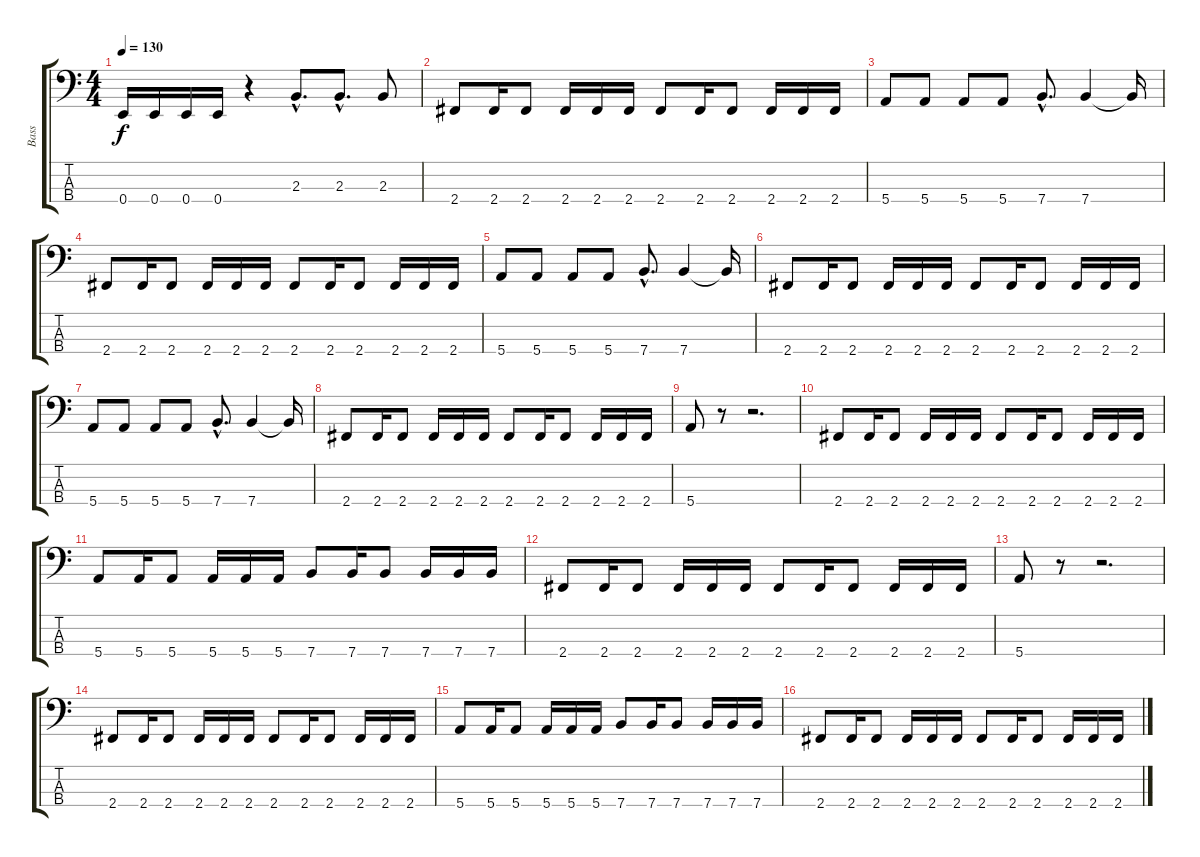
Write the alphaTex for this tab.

\track ("Bass" "Bass") {instrument electricbassfinger}
\staff {score tabs}
\tuning (G2 D2 A1 E1) {hide}
\ts (4 4)
\tempo 130
\clef f4
\ks c
0.4.16{dy f} 0.4.16 0.4.16 0.4.16 r.4 2.3{hac}.8{d} 2.3{hac}.8{d} 2.3.8 |
2.4.8 2.4.16 2.4.8 2.4.16 2.4.16 2.4.16 2.4.8 2.4.16 2.4.8 2.4.16 2.4.16 2.4.16 |
5.4.8 5.4.8 5.4.8 5.4.8 7.4{hac}.8{d} 7.4.4 7.4{t}.16 |
2.4.8 2.4.16 2.4.8 2.4.16 2.4.16 2.4.16 2.4.8 2.4.16 2.4.8 2.4.16 2.4.16 2.4.16 |
5.4.8 5.4.8 5.4.8 5.4.8 7.4{hac}.8{d} 7.4.4 7.4{t}.16 |
2.4.8 2.4.16 2.4.8 2.4.16 2.4.16 2.4.16 2.4.8 2.4.16 2.4.8 2.4.16 2.4.16 2.4.16 |
5.4.8 5.4.8 5.4.8 5.4.8 7.4{hac}.8{d} 7.4.4 7.4{t}.16 |
2.4.8 2.4.16 2.4.8 2.4.16 2.4.16 2.4.16 2.4.8 2.4.16 2.4.8 2.4.16 2.4.16 2.4.16 |
5.4.8 r.8 r.2{d} |
2.4.8 2.4.16 2.4.8 2.4.16 2.4.16 2.4.16 2.4.8 2.4.16 2.4.8 2.4.16 2.4.16 2.4.16 |
5.4.8 5.4.16 5.4.8 5.4.16 5.4.16 5.4.16 7.4.8 7.4.16 7.4.8 7.4.16 7.4.16 7.4.16 |
2.4.8 2.4.16 2.4.8 2.4.16 2.4.16 2.4.16 2.4.8 2.4.16 2.4.8 2.4.16 2.4.16 2.4.16 |
5.4.8 r.8 r.2{d} |
2.4.8 2.4.16 2.4.8 2.4.16 2.4.16 2.4.16 2.4.8 2.4.16 2.4.8 2.4.16 2.4.16 2.4.16 |
5.4.8 5.4.16 5.4.8 5.4.16 5.4.16 5.4.16 7.4.8 7.4.16 7.4.8 7.4.16 7.4.16 7.4.16 |
2.4.8 2.4.16 2.4.8 2.4.16 2.4.16 2.4.16 2.4.8 2.4.16 2.4.8 2.4.16 2.4.16 2.4.16
